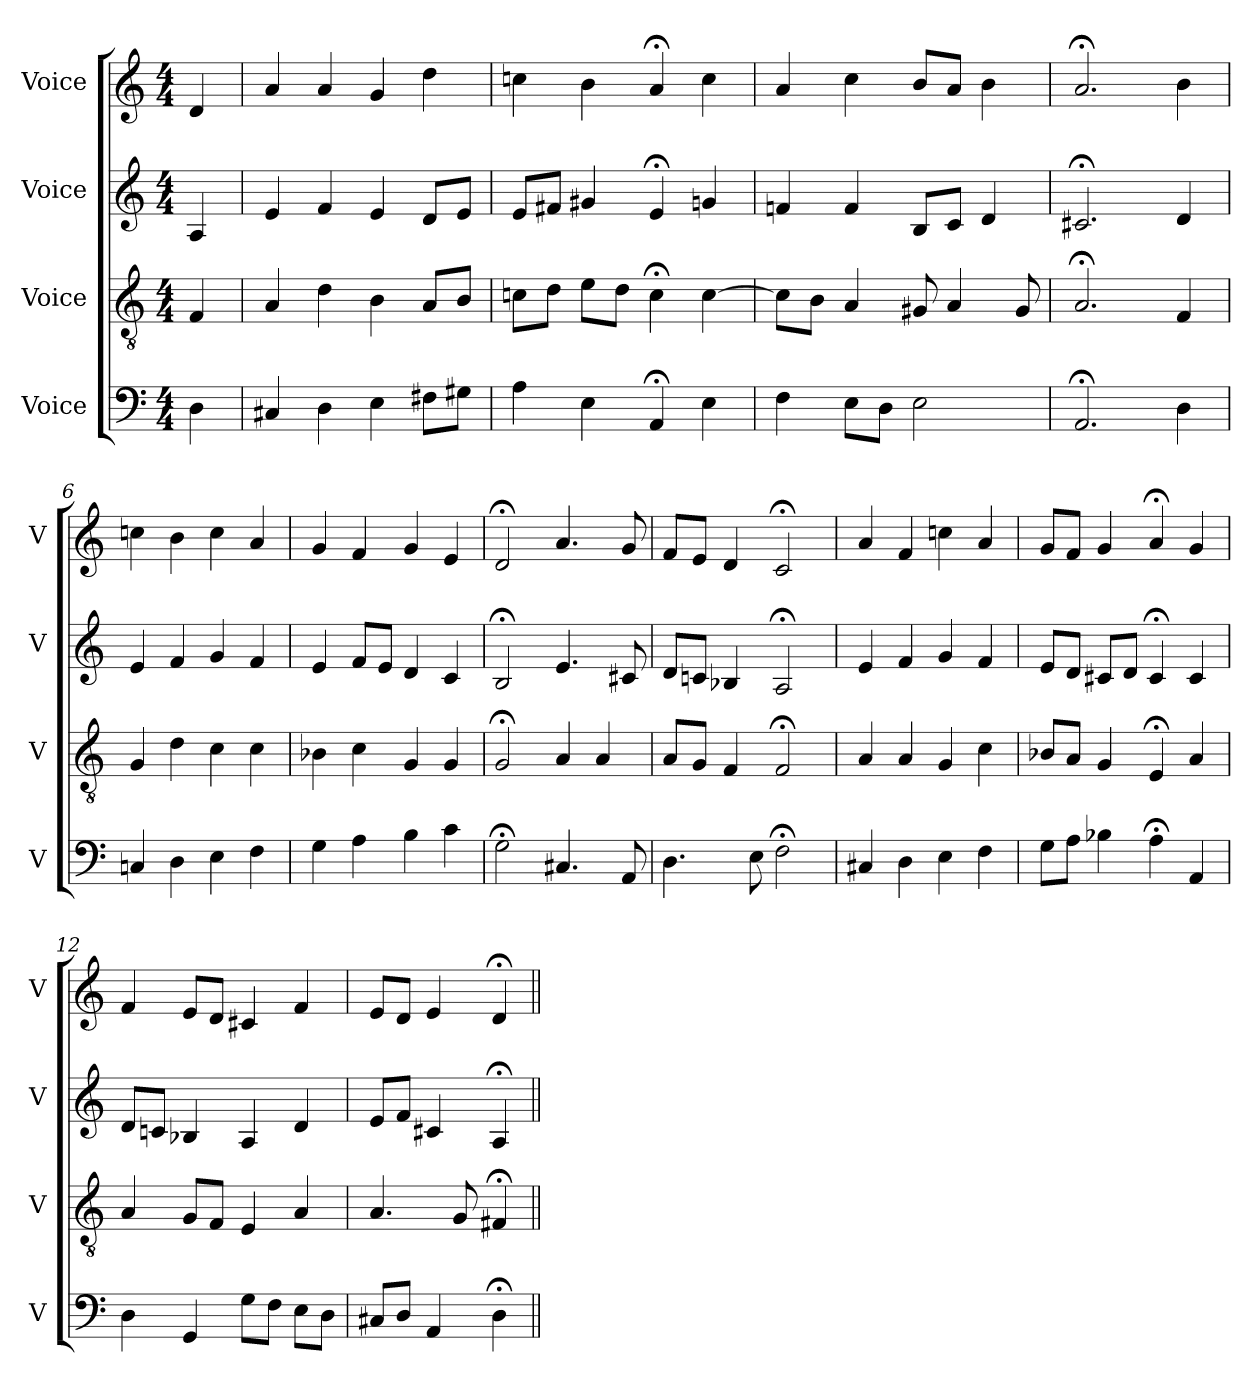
**kern	**kern	**kern	**kern
*part4	*part3	*part2	*part1
*staff4	*staff3	*staff2	*staff1
*I"Voice	*I"Voice	*I"Voice	*I"Voice
*I'V	*I'V	*I'V	*I'V
*clefF4	*clefGv2	*clefG2	*clefG2
*k[]	*k[]	*k[]	*k[]
*M4/4	*M4/4	*M4/4	*M4/4
=	=	=	=
4D	4F	4A	4d
=2	=2	=2	=2
4C#X	4A	4e	4a
4D	4d	4f	4a
4E	4B	4e	4g
8F#XL	8AL	8dL	4dd
8G#XJ	8BJ	8eJ	.
=3	=3	=3	=3
4A	8cnL	8eL	4ccn
.	8dJ	8f#XJ	.
4E	8eL	4g#X	4b
.	8dJ	.	.
4AA;<	4c;<	4e;<	4a;<
4E	[4c	4gn	4cc
=4	=4	=4	=4
4F	8cL]	4fn	4a
.	8BJ	.	.
8EL	4A	4f	4cc
8DJ	.	.	.
2E	8G#X	8BL	8bL
.	4A	8cJ	8aJ
.	.	4d	4b
.	8G#	.	.
=5	=5	=5	=5
2.AA;<	2.A;<	2.c#X;<	2.a;<
4D	4F	4d	4b
=6	=6	=6	=6
4Cn	4G	4e	4ccn
4D	4d	4f	4b
4E	4c	4g	4cc
4F	4c	4f	4a
=7	=7	=7	=7
4G	4B-X	4e	4g
4A	4c	8fL	4f
.	.	8eJ	.
4B	4G	4d	4g
4c	4G	4c	4e
=8	=8	=8	=8
2G;<	2G;<	2B;<	2d;<
4.C#X	4A	4.e	4.a
.	4A	.	.
8AA	.	8c#X	8g
=9	=9	=9	=9
4.D	8AL	8dL	8fL
.	8GJ	8cnJ	8eJ
.	4F	4B-X	4d
8E	.	.	.
2F;<	2F;<	2A;<	2c;<
=10	=10	=10	=10
4C#X	4A	4e	4a
4D	4A	4f	4f
4E	4G	4g	4ccn
4F	4c	4f	4a
=11	=11	=11	=11
8GL	8B-XL	8eL	8gL
8AJ	8AJ	8dJ	8fJ
4B-X	4G	8c#XL	4g
.	.	8dJ	.
4A;<	4E;<	4c#;<	4a;<
4AA	4A	4c#	4g
=12	=12	=12	=12
4D	4A	8dL	4f
.	.	8cnJ	.
4GG	8GL	4B-X	8eL
.	8FJ	.	8dJ
8GL	4E	4A	4c#X
8FJ	.	.	.
8EL	4A	4d	4f
8DJ	.	.	.
=13	=13	=13	=13
8C#XL	4.A	8eL	8eL
8DJ	.	8fJ	8dJ
4AA	.	4c#X	4e
.	8G	.	.
4D;<	4F#X;<	4A;<	4d;<
=||	=||	=||	=||
*-	*-	*-	*-
